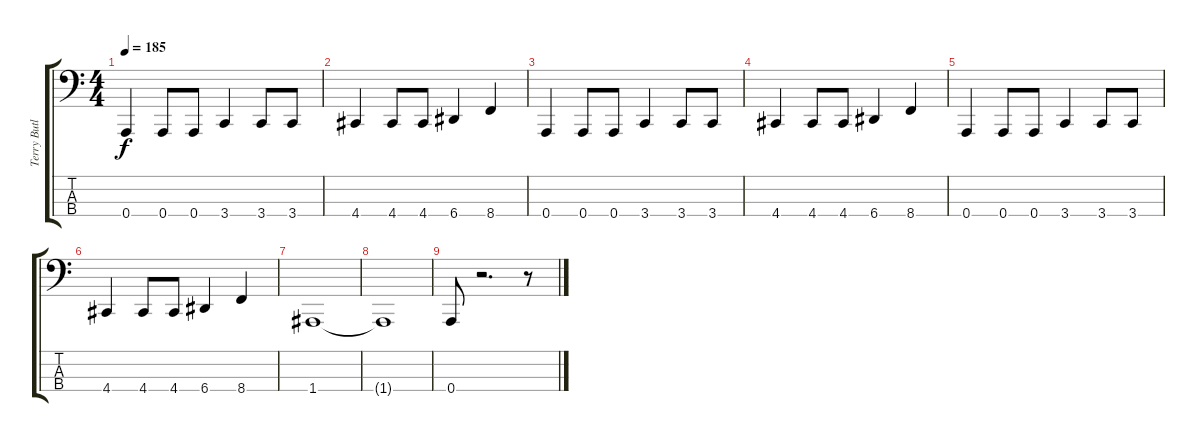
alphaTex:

\track ("Terry Butler (Bass)" "Terry Butl") {instrument electricbassfinger}
\staff {score tabs}
\tuning (D2 A1 E1 A0) {hide}
\ts (4 4)
\tempo 185
\clef f4
\ks c
0.4.4{dy f} 0.4.8 0.4.8 3.4.4 3.4.8 3.4.8 |
4.4.4 4.4.8 4.4.8 6.4.4 8.4.4 |
0.4.4 0.4.8 0.4.8 3.4.4 3.4.8 3.4.8 |
4.4.4 4.4.8 4.4.8 6.4.4 8.4.4 |
0.4.4 0.4.8 0.4.8 3.4.4 3.4.8 3.4.8 |
4.4.4 4.4.8 4.4.8 6.4.4 8.4.4 |
1.4.1 |
1.4{t}.1 |
0.4.8 r.2{d} r.8
